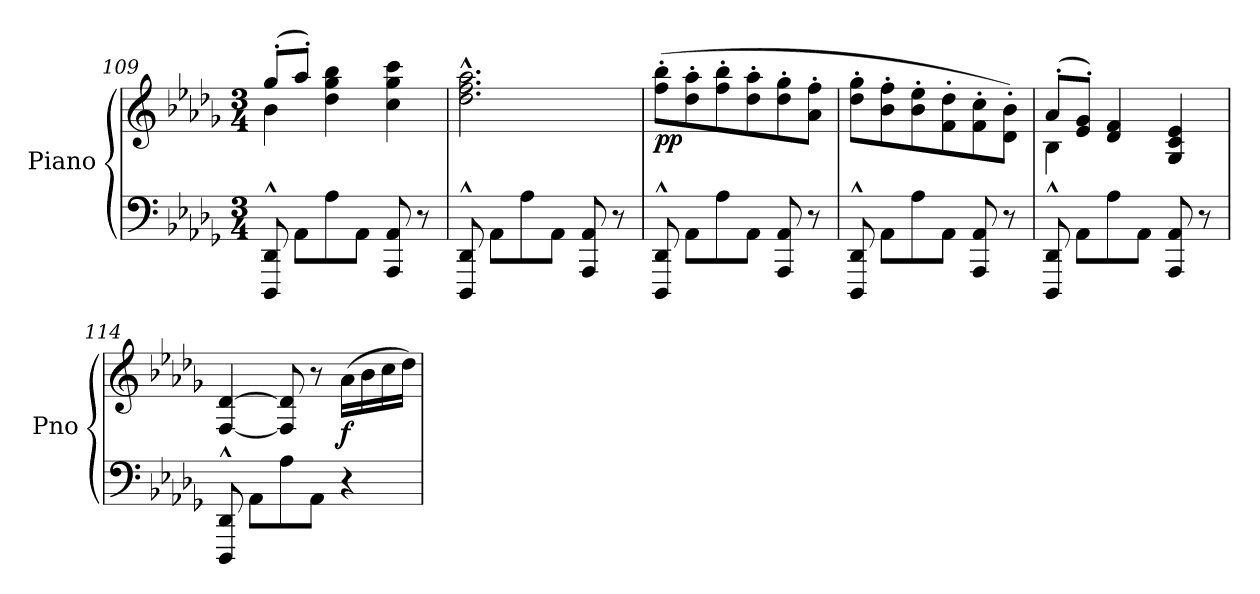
**kern	**kern	**dynam
*part1	*part1	*part1
*staff2	*staff1	*staff1/2
*I"Piano	*	*
*I'Pno	*	*
*clefF4	*clefG2	*
*k[b-e-a-d-g-]	*k[b-e-a-d-g-]	*
*M3/4	*M3/4	*
=109	=109	=109
*	*^	*
8DDD-/^^ 8DD-/^^	(8gg-'/L	4b-\	.
8AA-\L	8aa-'/J)	.	.
8A-\	4dd-\ 4gg-\ 4bb-\	2ryy	.
8AA-\J	.	.	.
8AAA-/ 8AA-/	4cc\ 4gg-\ 4ccc\	.	.
8r	.	.	.
*	*v	*v	*
=110	=110	=110
8DDD-/^^ 8DD-/^^	2.dd-\^^ 2.ff\^^ 2.aa-\^^	.
8AA-\L	.	.
8A-\	.	.
8AA-\J	.	.
8AAA-/ 8AA-/	.	.
8r	.	.
=111	=111	=111
!	!	!LO:DY:b
8DDD-/^^ 8DD-/^^	(8ff\' 8bb-\'L	pp
8AA-\L	8dd-\' 8aa-\'	.
8A-\	8ff\' 8bb-\'	.
8AA-\J	8dd-\' 8aa-\'	.
8AAA-/ 8AA-/	8dd-\' 8gg-\'	.
8r	8a-\' 8ff\'J	.
!!LO:LB:g=z
=112	=112	=112
8DDD-/^^ 8DD-/^^	8dd-\' 8gg-\'L	.
8AA-\L	8b-\' 8ff\'	.
8A-\	8b-\' 8ee-\'	.
8AA-\J	8f\' 8dd-\'	.
8AAA-/ 8AA-/	8f\' 8cc\'	.
8r	8d-\' 8b-\'J)	.
=113	=113	=113
*	*^	*
8DDD-/^^ 8DD-/^^	(8a-'/L	4B-\	.
8AA-\L	8e-/' 8g-/'J)	.	.
8A-\	4d-/ 4f/	2ryy	.
8AA-\J	.	.	.
8AAA-/ 8AA-/	4G-/ 4c/ 4e-/	.	.
8r	.	.	.
*	*v	*v	*
=114	=114	=114
8DDD-/^^ 8DD-/^^	[4F/ [4d-/	.
8AA-\L	.	.
8A-\	8F/] 8d-/]	.
8AA-\J	8r	.
!	!	!LO:DY:b
4r	(16a-\LL	f
.	16b-\	.
.	16cc\	.
.	16dd-\JJ)	.
=	=	=
*-	*-	*-
